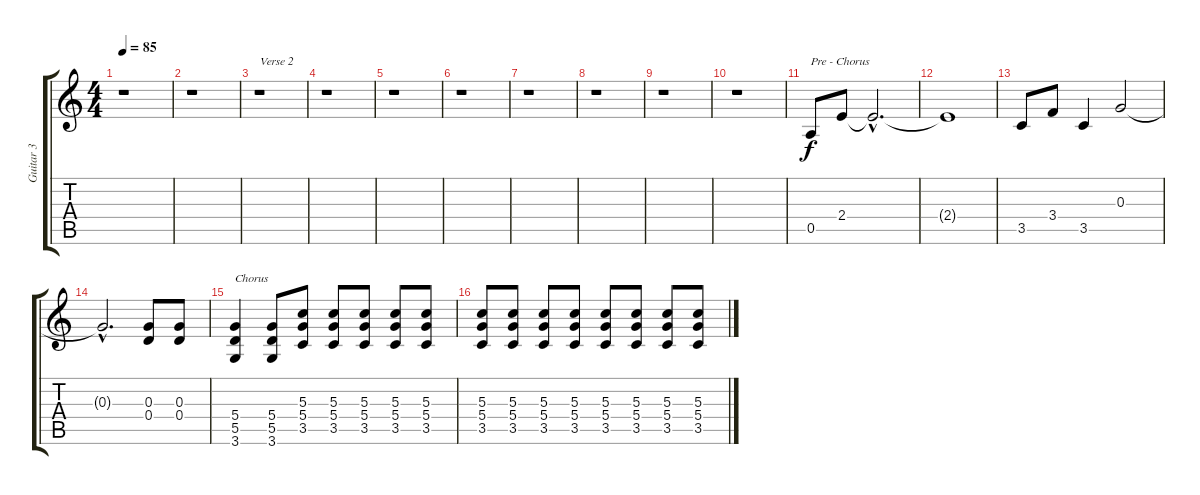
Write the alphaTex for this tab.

\track ("Guitar 3" "Guitar 3") {instrument overdrivenguitar}
\staff {score tabs}
\tuning (E4 B3 G3 D3 A2 E2) {hide}
\ts (4 4)
\tempo 85
\clef g2
\ks c
r.1{dy f} |
r.1 |
r.1{txt "Verse 2"} |
r.1 |
r.1 |
r.1 |
r.1 |
r.1 |
r.1 |
r.1 |
0.5.8{txt "Pre - Chorus"} 2.4.8 2.4{hac t}.2{d} |
2.4{t}.1 |
3.5.8 3.4.8 3.5.4 0.3.2 |
0.3{hac t}.2{d} (0.3 0.4).8 (0.3 0.4).8 |
(5.4 5.5 3.6).4{txt "Chorus"} (5.4 5.5 3.6).8 (5.3 5.4 3.5).8 (5.3 5.4 3.5).8 (5.3 5.4 3.5).8 (5.3 5.4 3.5).8 (5.3 5.4 3.5).8 |
(5.3 5.4 3.5).8 (5.3 5.4 3.5).8 (5.3 5.4 3.5).8 (5.3 5.4 3.5).8 (5.3 5.4 3.5).8 (5.3 5.4 3.5).8 (5.3 5.4 3.5).8 (5.3 5.4 3.5).8
